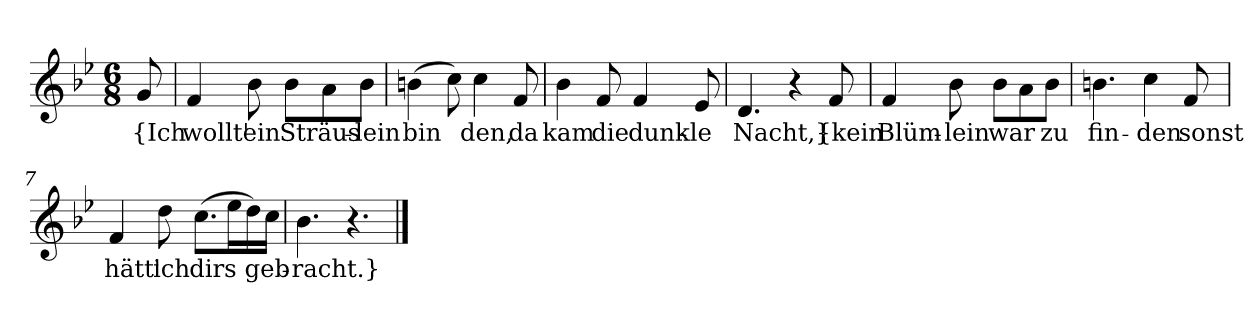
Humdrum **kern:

**kern	**text
*part1	*part1
*staff1	*staff1
*clefG2	*
*k[b-e-]	*
*M6/8	*
=	=
8g	{Ich
=1	=1
4f	wollt'
8b-	ein
8b-\L	Sträus-
8a\	.
8b-\J	-lein
=2	=2
(4bn	bin
8cc)	.
4cc	den,
8f	da
=3	=3
4b-	kam
8f	die
4f	dunk-
8e-	-le
=4	=4
4.d	Nacht,}
4r	.
8f	{kein
=5	=5
4f	Blüm-
8b-	-lein
8b-\L	war
8a\	.
8b-\J	zu
=6	=6
4.bn	fin-
4cc	-den
8f	sonst
=7	=7
4f	hätt'
8dd	ich
(8.cc\L	dirs
16ee-\L	.
16dd\)	.
16cc\JJ	geb-
=8	=8
4.b-	-racht.}
4.r	.
==	==
*-	*-
